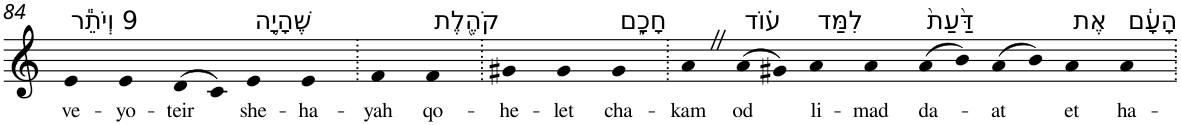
**kern	**text
*part1	*part1
*staff1	*staff1
*I"Piano	*
*I'Pno	*
!!LO:PB:g=z
*clefG2	*
*k[]	*
=84	=84
!LO:TX:a:t=9 וְיֹתֵ֕ר	!
!	!LO:LY:b
4e	ve-
!	!LO:LY:b
4e	-yo-
!	!LO:LY:b
(>8d	-teir
8c)	.
!LO:TX:a:t=שֶׁהָיָ֥ה	!
!	!LO:LY:b
4e	she-
!	!LO:LY:b
4e	-ha-
=85.	=85.
!	!LO:LY:b
4f	-yah
!LO:TX:a:t=קֹהֶ֖לֶת	!
!	!LO:LY:b
4f	qo-
=86.	=86.
!	!LO:LY:b
4g#X	-he-
!	!LO:LY:b
4g#	-let
!LO:TX:a:t=חָכָ֑ם	!
!	!LO:LY:b
4g#	cha-
=87.	=87.
!	!LO:LY:b
4aZ	-kam
!LO:TX:a:t=ע֗וֹד	!
!	!LO:LY:b
(>8a	od
8g#X)	.
!LO:TX:a:t=לִמַּד	!
!	!LO:LY:b
4a	li-
!	!LO:LY:b
4a	-mad
!LO:TX:a:t=דַּ֙עַת֙	!
!	!LO:LY:b
(>8a	da-
8b)	.
!	!LO:LY:b
(>8a	-at
8b)	.
!LO:TX:a:t=אֶת	!
!	!LO:LY:b
4a	et
!LO:TX:a:t=הָעָ֔ם	!
!	!LO:LY:b
4a	ha-
=.	=.
*-	*-
